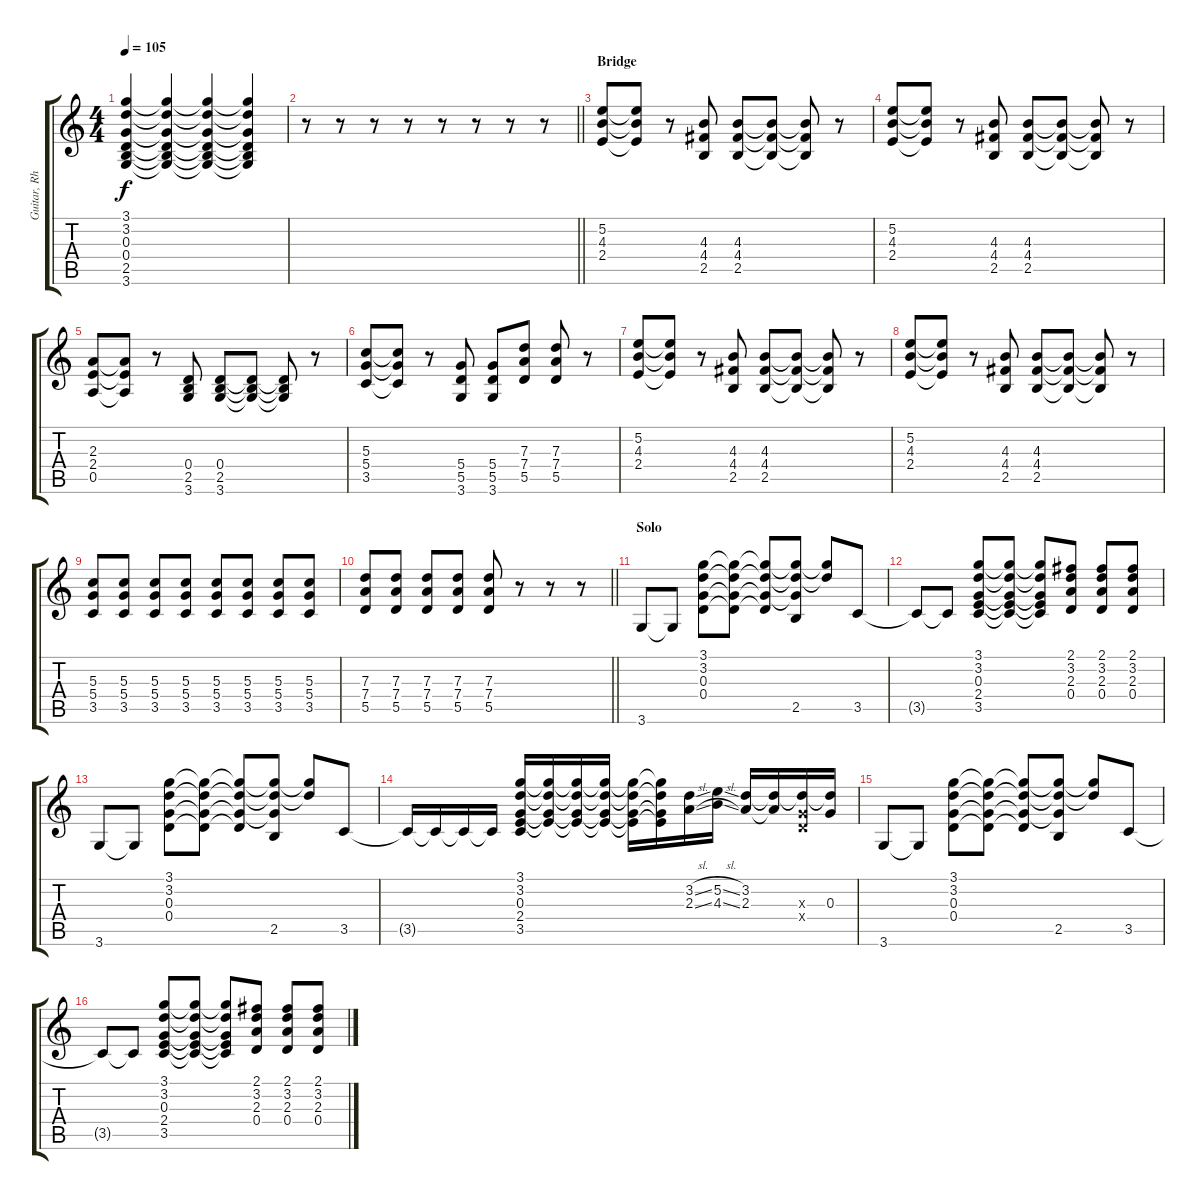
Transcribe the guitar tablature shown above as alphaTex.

\track ("Guitar, Rhythm" "Guitar, Rh") {instrument distortionguitar}
\staff {score tabs}
\tuning (E4 B3 G3 D3 A2 E2) {hide}
\ts (4 4)
\tempo 105
\clef g2
\ks c
(3.1 3.2 0.3 0.4 2.5 3.6).4{dy f volume 0} (3.1{t} 3.2{t} 0.3{t} 0.4{t} 2.5{t} 3.6{t}).4 (3.1{t} 3.2{t} 0.3{t} 0.4{t} 2.5{t} 3.6{t}).4 (3.1{t} 3.2{t} 0.3{t} 0.4{t} 2.5{t} 3.6{t}).4 |
\barLineRight lightlight
r.8 r.8 r.8 r.8 r.8 r.8 r.8 r.8{volume 13} |
\section ("" "Bridge")
(5.2 4.3 2.4).8 (5.2{t} 4.3{t} 2.4{t}).8 r.8 (4.3 4.4 2.5).8 (4.3 4.4 2.5).8 (4.3{t} 4.4{t} 2.5{t}).8 (4.3{t} 4.4{t} 2.5{t}).8 r.8 |
(5.2 4.3 2.4).8 (5.2{t} 4.3{t} 2.4{t}).8 r.8 (4.3 4.4 2.5).8 (4.3 4.4 2.5).8 (4.3{t} 4.4{t} 2.5{t}).8 (4.3{t} 4.4{t} 2.5{t}).8 r.8 |
(2.3 2.4 0.5).8 (2.3{t} 2.4{t} 0.5{t}).8 r.8 (0.4 2.5 3.6).8 (0.4 2.5 3.6).8 (0.4{t} 2.5{t} 3.6{t}).8 (0.4{t} 2.5{t} 3.6{t}).8 r.8 |
(5.3 5.4 3.5).8 (5.3{t} 5.4{t} 3.5{t}).8 r.8 (5.4 5.5 3.6).8 (5.4 5.5 3.6).8 (7.3 7.4 5.5).8 (7.3 7.4 5.5).8 r.8 |
(5.2 4.3 2.4).8 (5.2{t} 4.3{t} 2.4{t}).8 r.8 (4.3 4.4 2.5).8 (4.3 4.4 2.5).8 (4.3{t} 4.4{t} 2.5{t}).8 (4.3{t} 4.4{t} 2.5{t}).8 r.8 |
(5.2 4.3 2.4).8 (5.2{t} 4.3{t} 2.4{t}).8 r.8 (4.3 4.4 2.5).8 (4.3 4.4 2.5).8 (4.3{t} 4.4{t} 2.5{t}).8 (4.3{t} 4.4{t} 2.5{t}).8 r.8 |
(5.3 5.4 3.5).8 (5.3 5.4 3.5).8 (5.3 5.4 3.5).8 (5.3 5.4 3.5).8 (5.3 5.4 3.5).8 (5.3 5.4 3.5).8 (5.3 5.4 3.5).8 (5.3 5.4 3.5).8 |
\barLineRight lightlight
(7.3 7.4 5.5).8 (7.3 7.4 5.5).8 (7.3 7.4 5.5).8 (7.3 7.4 5.5).8 (7.3 7.4 5.5).8 r.8 r.8 r.8 |
\section ("" "Solo")
3.6.8 3.6{t}.8 (3.1 3.2 0.3 0.4).8 (3.1{t} 3.2{t} 0.3{t} 0.4{t}).8 (3.1{t} 3.2{t} 0.3{t} 0.4{t}).8 (3.1{t} 3.2{t} 0.3{t} 2.5).8 (3.1{t} 3.2{t}).8 3.5.8 |
3.5{t}.8 3.5{t}.8 (3.1 3.2 0.3 2.4 3.5).8 (3.1{t} 3.2{t} 0.3{t} 2.4{t} 3.5{t}).8 (3.1{t} 3.2{t} 0.3{t} 2.4{t} 3.5{t}).8 (2.1 3.2 2.3 0.4).8 (2.1 3.2 2.3 0.4).8 (2.1 3.2 2.3 0.4).8 |
3.6.8 3.6{t}.8 (3.1 3.2 0.3 0.4).8 (3.1{t} 3.2{t} 0.3{t} 0.4{t}).8 (3.1{t} 3.2{t} 0.3{t} 0.4{t}).8 (3.1{t} 3.2{t} 0.3{t} 2.5).8 (3.1{t} 3.2{t}).8 3.5.8 |
3.5{t}.16 3.5{t}.16 3.5{t}.16 3.5{t}.16 (3.1 3.2 0.3 2.4 3.5).16 (3.1{t} 3.2{t} 0.3{t} 2.4{t}).16 (3.1{t} 3.2{t} 0.3{t} 2.4{t}).16 (3.1{t} 3.2{t} 0.3{t} 2.4{t}).16 (3.1{t} 3.2{t} 0.3{t} 2.4{t}).16 (3.1{t} 3.2{t} 0.3{t} 2.4{t}).16 (3.2{sl} 2.3{sl}).16 (5.2{sl} 4.3{sl}).16 (3.2 2.3).16 (3.2{t} 2.3{t}).16 (3.2{t} 0.3{x} 0.4{x}).16 (3.2{t} 0.3).16 |
3.6.8 3.6{t}.8 (3.1 3.2 0.3 0.4).8 (3.1{t} 3.2{t} 0.3{t} 0.4{t}).8 (3.1{t} 3.2{t} 0.3{t} 0.4{t}).8 (3.1{t} 3.2{t} 0.3{t} 2.5).8 (3.1{t} 3.2{t}).8 3.5.8 |
3.5{t}.8 3.5{t}.8 (3.1 3.2 0.3 2.4 3.5).8 (3.1{t} 3.2{t} 0.3{t} 2.4{t} 3.5{t}).8 (3.1{t} 3.2{t} 0.3{t} 2.4{t} 3.5{t}).8 (2.1 3.2 2.3 0.4).8 (2.1 3.2 2.3 0.4).8 (2.1 3.2 2.3 0.4).8
